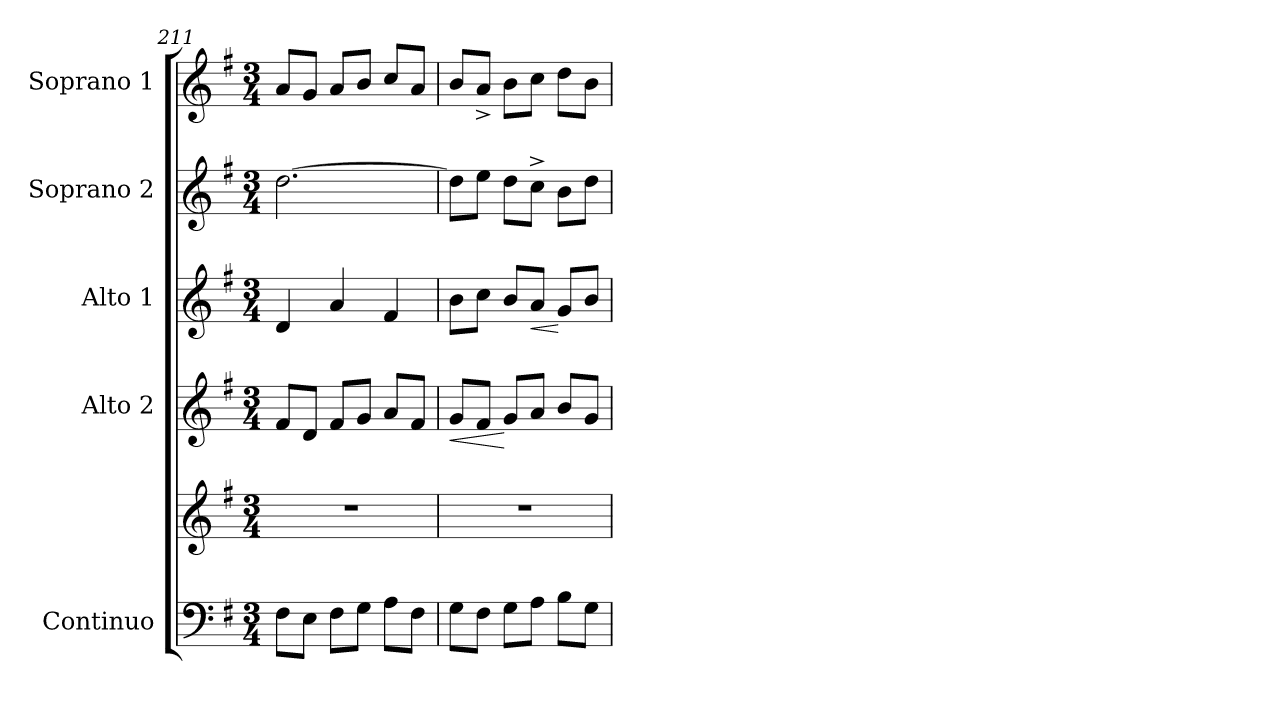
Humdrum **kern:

**kern	**kern	**kern	**dynam	**kern	**dynam	**kern	**kern
*part5	*part5	*part4	*part4	*part3	*part3	*part2	*part1
*staff6	*staff5	*staff4	*staff4	*staff3	*staff3	*staff2	*staff1
*I"Continuo	*	*I"Alto 2	*	*I"Alto 1	*	*I"Soprano 2	*I"Soprano 1
*	*	*I'A. 2	*	*I'A. 1	*	*I'S. 2	*I'S. 1
*clefF4	*clefG2	*clefG2	*	*clefG2	*	*clefG2	*clefG2
*k[f#]	*k[f#]	*k[f#]	*	*k[f#]	*	*k[f#]	*k[f#]
*G:	*G:	*G:	*	*G:	*	*G:	*G:
*M3/4	*M3/4	*M3/4	*	*M3/4	*	*M3/4	*M3/4
=211	=211	=211	=211	=211	=211	=211	=211
!	!LO:N:vis=1	!	!	!	!	!	!
8F#\L	2.r	8f#/L	.	4d/	.	[>2.dd\	8a/L
8E\J	.	8d/J	.	.	.	.	8g/J
8F#\L	.	8f#/L	.	4a/	.	.	8a/L
8G\J	.	8g/J	.	.	.	.	8b/J
8A\L	.	8a/L	.	4f#/	.	.	8cc/L
8F#\J	.	8f#/J	.	.	.	.	8a/J
=212	=212	=212	=212	=212	=212	=212	=212
!	!LO:N:vis=1	!	!LO:HP:b	!	!	!	!
8G\L	2.r	8g/L	<	8b\L	.	8dd\L]	8b/L
8F#\J	.	8f#/J	.	8cc\J	.	8ee\J	8a^</J
8G\L	.	8g/L	[	8b/L	.	8dd\L	8b\L
!	!	!	!	!	!LO:HP:b	!	!
8A\J	.	8a/J	.	8a/J	<	8cc^>\J	8cc\J
8B\L	.	8b/L	.	8g/L	[	8b\L	8dd\L
8G\J	.	8g/J	.	8b/J	.	8dd\J	8b\J
=	=	=	=	=	=	=	=
*-	*-	*-	*-	*-	*-	*-	*-
